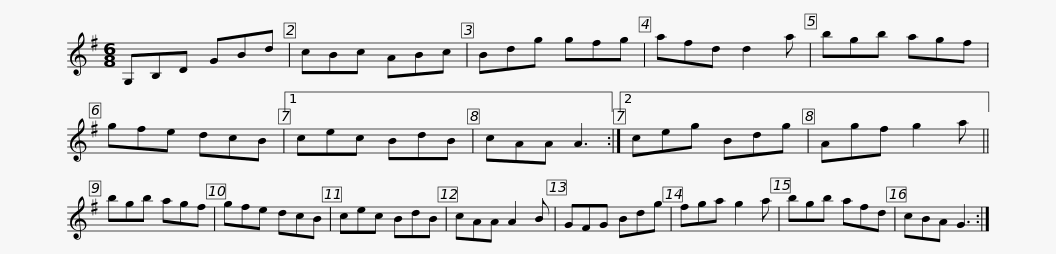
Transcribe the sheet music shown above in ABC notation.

X:1
L:1/8
M:6/8
I:linebreak $
K:G
V:1 treble
V:1
 G,B,D GBd | cBc ABc | Bdg gfg | afd d2 a | bgb agf | %5
 gfe dcB |1 cec BdB |$ cAA A3 :|2 ceg Bdg | Agf g2 a || %10
 bgb agf | gfe dcB | cec BdB | cAA A2 B |$ GFG Bdg | %15
 fga g2 a | bgb afd | cBA G3 :| %18
